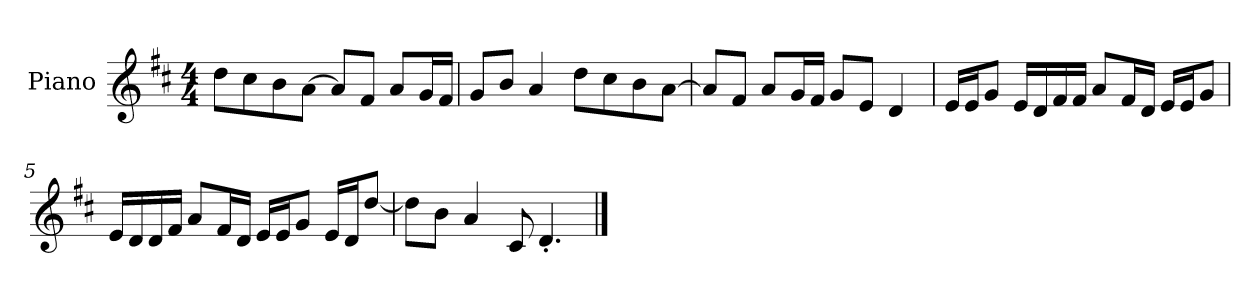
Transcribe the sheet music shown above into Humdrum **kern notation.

**kern
*part1
*staff1
*I"Piano
*I'P-no
*clefG2
*k[f#c#]
*M4/4
*MM90
=1
8dd\L
8cc#\
8b\
[8a\J
8a/L]
8f#/J
8a/L
16g/L
16f#/JJ
=2
8g/L
8b/J
4a/
8dd\L
8cc#\
8b\
[8a\J
=3
8a/L]
8f#/J
8a/L
16g/L
16f#/JJ
8g/L
8e/J
4d/
=4
16e/LL
16e/J
8g/J
16e/LL
16d/
16f#/
16f#/JJ
8a/L
16f#/L
16d/JJ
16e/LL
16e/J
8g/J
!!LO:LB:g=z
=5
16e/LL
16d/
16d/
16f#/JJ
8a/L
16f#/L
16d/JJ
16e/LL
16e/J
8g/J
16e/LL
16d/J
[8dd/J
=6
8dd\L]
8b\J
4a/
8c#/
4.d'/
==
*-
